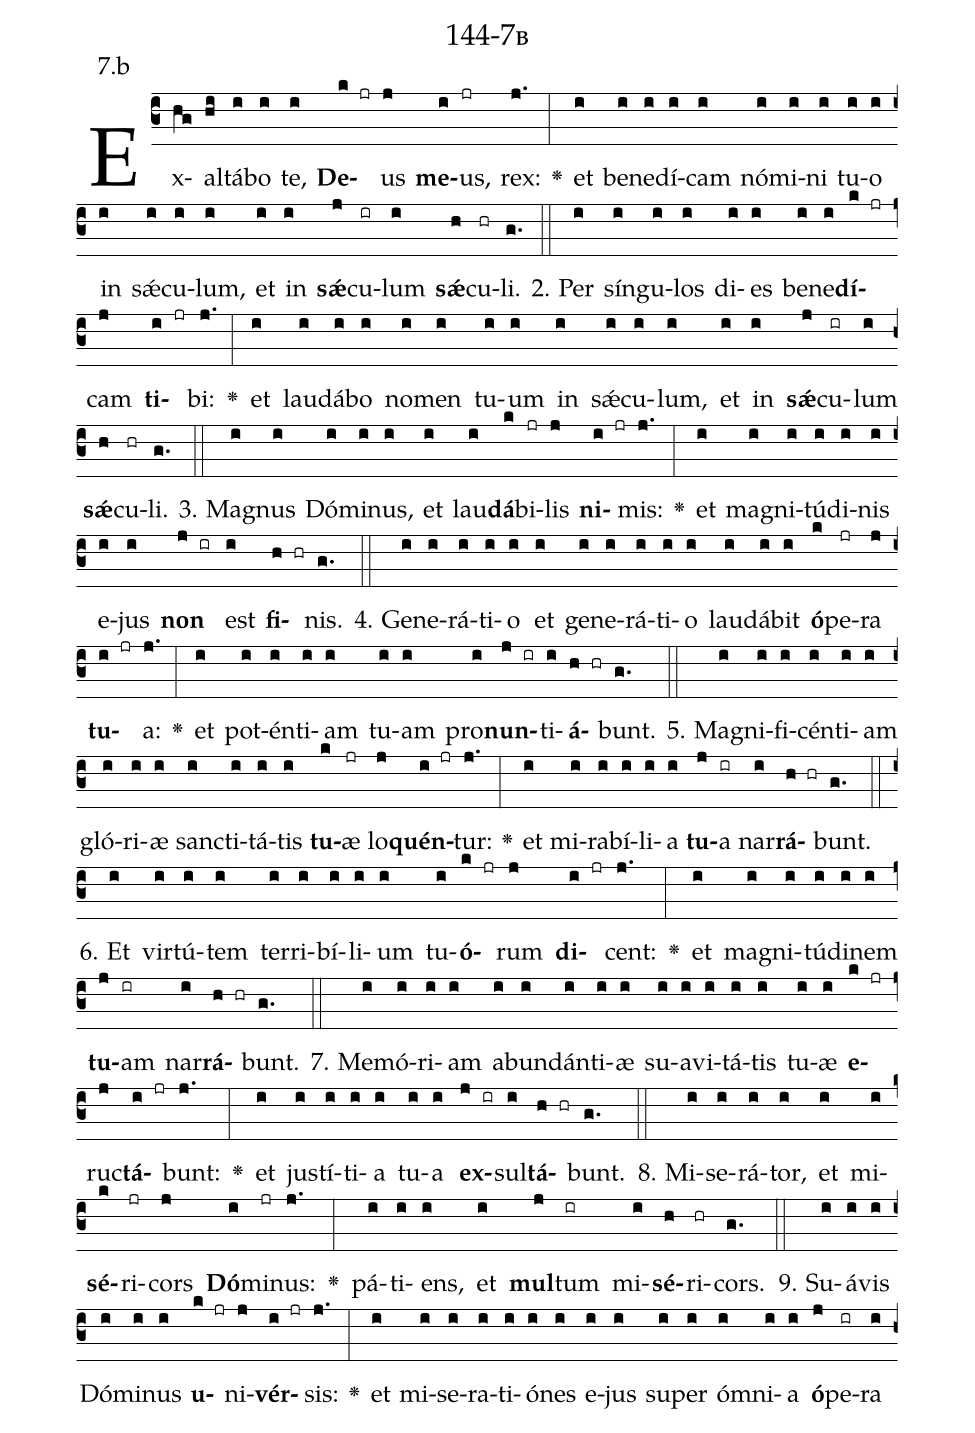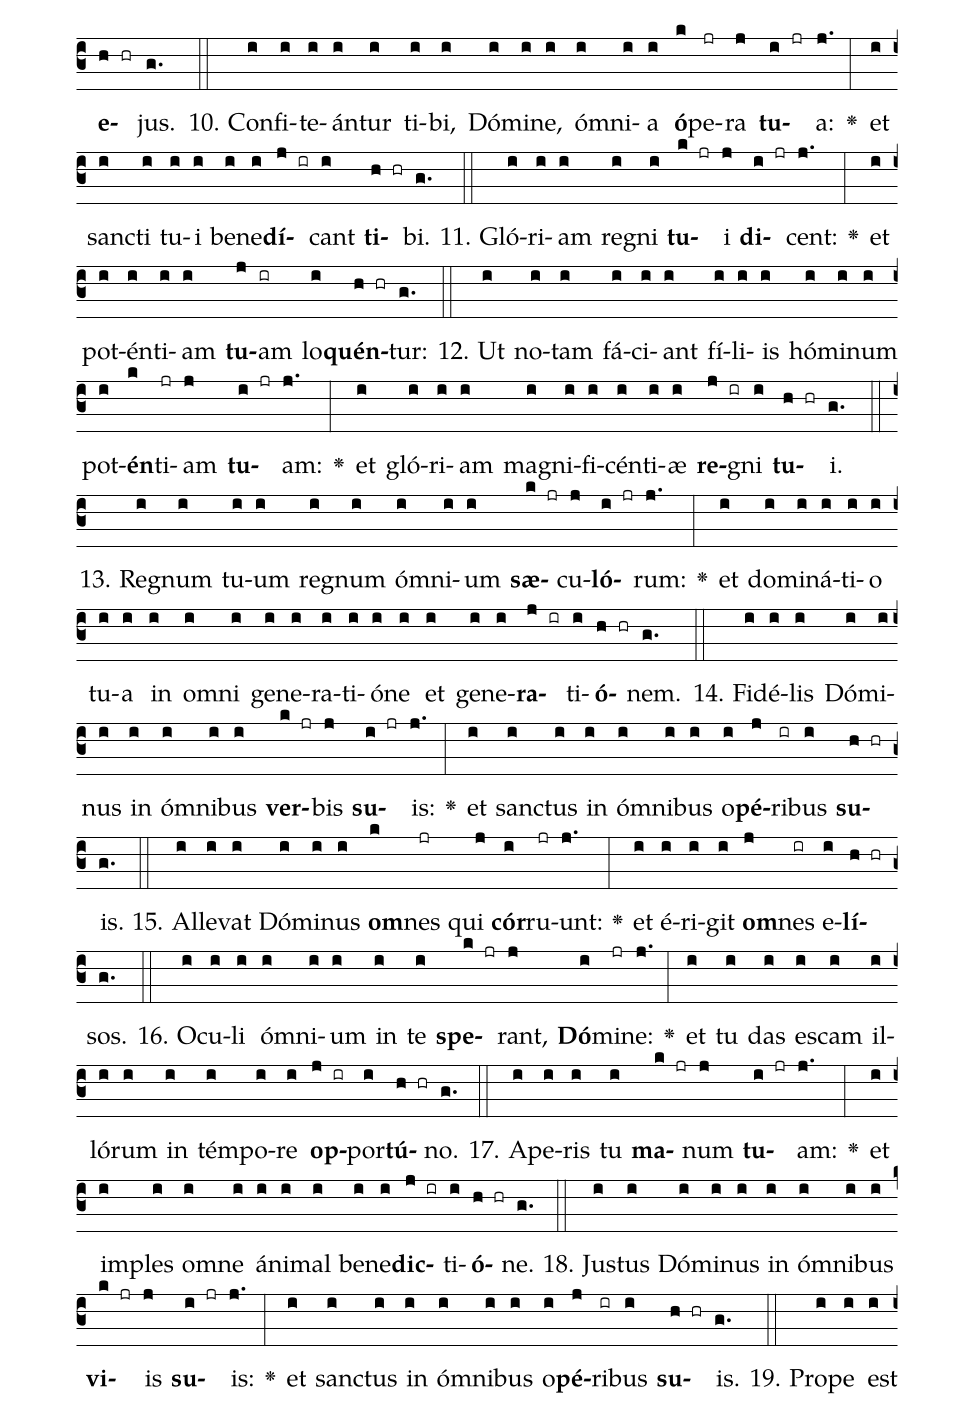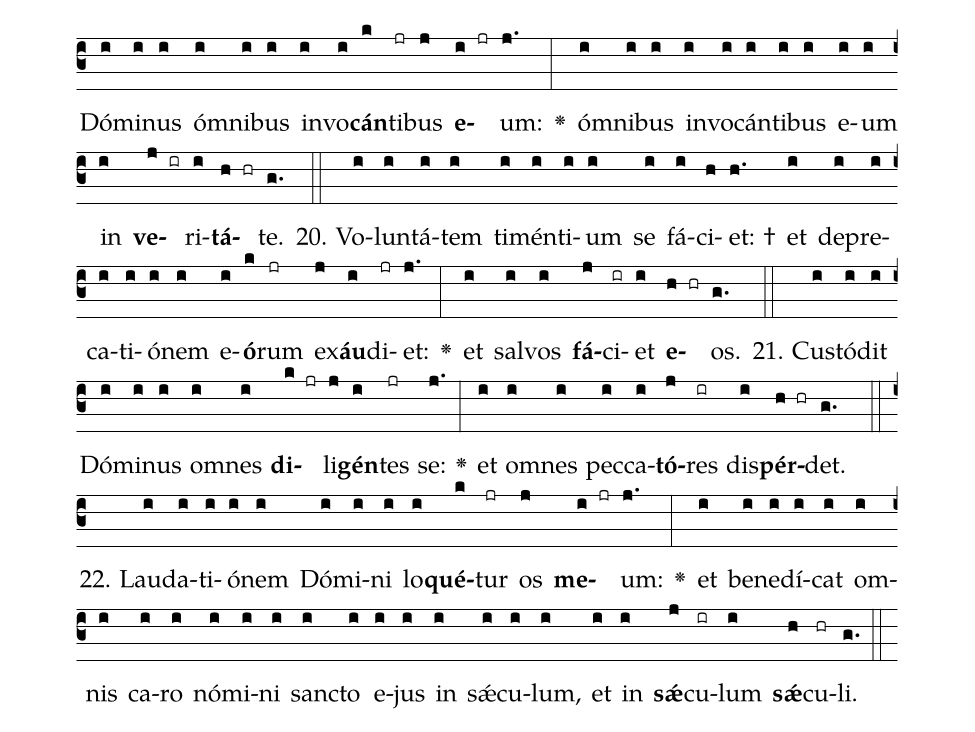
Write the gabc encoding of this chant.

name: 144-7b;
annotation: 7.b;
%%
(c3)Ex(hg)al(hi)tá(i)bo(i) te,(i) <b>De</b>(k jr)us(j) <b>me</b>(i)us,(jr) rex:(j.) <v>\greheightstar</v>(:) et(i) be(i)ne(i)dí(i)cam(i) nó(i)mi(i)ni(i) tu(i)o(i) in(i) sǽ(i)cu(i)lum,(i) et(i) in(i) <b>sǽ</b>(j)cu(ir)lum(i) <b>sǽ</b>(h)cu(hr)li.(g.) (::)
2. Per(i) sín(i)gu(i)los(i) di(i)es(i) be(i)ne(i)<b>dí</b>(k jr)cam(j) <b>ti</b>(i jr)bi:(j.) <v>\greheightstar</v>(:) et(i) lau(i)dá(i)bo(i) no(i)men(i) tu(i)um(i) in(i) sǽ(i)cu(i)lum,(i) et(i) in(i) <b>sǽ</b>(j)cu(ir)lum(i) <b>sǽ</b>(h)cu(hr)li.(g.) (::)
3. Ma(i)gnus(i) Dó(i)mi(i)nus,(i) et(i) lau(i)<b>dá</b>(k)bi(jr)lis(j) <b>ni</b>(i jr)mis:(j.) <v>\greheightstar</v>(:) et(i) ma(i)gni(i)tú(i)di(i)nis(i) e(i)jus(i) <b>non</b>(j ir) est(i) <b>fi</b>(h hr)nis.(g.) (::)
4. Ge(i)ne(i)rá(i)ti(i)o(i) et(i) ge(i)ne(i)rá(i)ti(i)o(i) lau(i)dá(i)bit(i) <b>ó</b>(k)pe(jr)ra(j) <b>tu</b>(i jr)a:(j.) <v>\greheightstar</v>(:) et(i) pot(i)én(i)ti(i)am(i) tu(i)am(i) pro(i)<b>nun</b>(j ir)ti(i)<b>á</b>(h hr)bunt.(g.) (::)
5. Ma(i)gni(i)fi(i)cén(i)ti(i)am(i) gló(i)ri(i)æ(i) sanc(i)ti(i)tá(i)tis(i) <b>tu</b>(k)æ(jr) lo(j)<b>quén</b>(i jr)tur:(j.) <v>\greheightstar</v>(:) et(i) mi(i)ra(i)bí(i)li(i)a(i) <b>tu</b>(j)a(ir) nar(i)<b>rá</b>(h hr)bunt.(g.) (::)
6. Et(i) vir(i)tú(i)tem(i) ter(i)ri(i)bí(i)li(i)um(i) tu(i)<b>ó</b>(k jr)rum(j) <b>di</b>(i jr)cent:(j.) <v>\greheightstar</v>(:) et(i) ma(i)gni(i)tú(i)di(i)nem(i) <b>tu</b>(j)am(ir) nar(i)<b>rá</b>(h hr)bunt.(g.) (::)
7. Me(i)mó(i)ri(i)am(i) ab(i)un(i)dán(i)ti(i)æ(i) su(i)a(i)vi(i)tá(i)tis(i) tu(i)æ(i) <b>e</b>(k jr)ruc(j)<b>tá</b>(i jr)bunt:(j.) <v>\greheightstar</v>(:) et(i) jus(i)tí(i)ti(i)a(i) tu(i)a(i) <b>ex</b>(j ir)sul(i)<b>tá</b>(h hr)bunt.(g.) (::)
8. Mi(i)se(i)rá(i)tor,(i) et(i) mi(i)<b>sé</b>(k)ri(jr)cors(j) <b>Dó</b>(i)mi(jr)nus:(j.) <v>\greheightstar</v>(:) pá(i)ti(i)ens,(i) et(i) <b>mul</b>(j)tum(ir) mi(i)<b>sé</b>(h)ri(hr)cors.(g.) (::)
9. Su(i)á(i)vis(i) Dó(i)mi(i)nus(i) <b>u</b>(k jr)ni(j)<b>vér</b>(i jr)sis:(j.) <v>\greheightstar</v>(:) et(i) mi(i)se(i)ra(i)ti(i)ó(i)nes(i) e(i)jus(i) su(i)per(i) óm(i)ni(i)a(i) <b>ó</b>(j)pe(ir)ra(i) <b>e</b>(h hr)jus.(g.) (::)
10. Con(i)fi(i)te(i)án(i)tur(i) ti(i)bi,(i) Dó(i)mi(i)ne,(i) óm(i)ni(i)a(i) <b>ó</b>(k)pe(jr)ra(j) <b>tu</b>(i jr)a:(j.) <v>\greheightstar</v>(:) et(i) sanc(i)ti(i) tu(i)i(i) be(i)ne(i)<b>dí</b>(j ir)cant(i) <b>ti</b>(h hr)bi.(g.) (::)
11. Gló(i)ri(i)am(i) re(i)gni(i) <b>tu</b>(k jr)i(j) <b>di</b>(i jr)cent:(j.) <v>\greheightstar</v>(:) et(i) pot(i)én(i)ti(i)am(i) <b>tu</b>(j)am(ir) lo(i)<b>quén</b>(h hr)tur:(g.) (::)
12. Ut(i) no(i)tam(i) fá(i)ci(i)ant(i) fí(i)li(i)is(i) hó(i)mi(i)num(i) pot(i)<b>én</b>(k)ti(jr)am(j) <b>tu</b>(i jr)am:(j.) <v>\greheightstar</v>(:) et(i) gló(i)ri(i)am(i) ma(i)gni(i)fi(i)cén(i)ti(i)æ(i) <b>re</b>(j ir)gni(i) <b>tu</b>(h hr)i.(g.) (::)
13. Re(i)gnum(i) tu(i)um(i) re(i)gnum(i) óm(i)ni(i)um(i) <b>sæ</b>(k jr)cu(j)<b>ló</b>(i jr)rum:(j.) <v>\greheightstar</v>(:) et(i) do(i)mi(i)ná(i)ti(i)o(i) tu(i)a(i) in(i) om(i)ni(i) ge(i)ne(i)ra(i)ti(i)ó(i)ne(i) et(i) ge(i)ne(i)<b>ra</b>(j ir)ti(i)<b>ó</b>(h hr)nem.(g.) (::)
14. Fi(i)dé(i)lis(i) Dó(i)mi(i)nus(i) in(i) óm(i)ni(i)bus(i) <b>ver</b>(k jr)bis(j) <b>su</b>(i jr)is:(j.) <v>\greheightstar</v>(:) et(i) sanc(i)tus(i) in(i) óm(i)ni(i)bus(i) o(i)<b>pé</b>(j)ri(ir)bus(i) <b>su</b>(h hr)is.(g.) (::)
15. Al(i)le(i)vat(i) Dó(i)mi(i)nus(i) <b>om</b>(k)nes(jr) qui(j) <b>cór</b>(i)ru(jr)unt:(j.) <v>\greheightstar</v>(:) et(i) é(i)ri(i)git(i) <b>om</b>(j)nes(ir) e(i)<b>lí</b>(h hr)sos.(g.) (::)
16. O(i)cu(i)li(i) óm(i)ni(i)um(i) in(i) te(i) <b>spe</b>(k jr)rant,(j) <b>Dó</b>(i)mi(jr)ne:(j.) <v>\greheightstar</v>(:) et(i) tu(i) das(i) es(i)cam(i) il(i)ló(i)rum(i) in(i) tém(i)po(i)re(i) <b>op</b>(j ir)por(i)<b>tú</b>(h hr)no.(g.) (::)
17. A(i)pe(i)ris(i) tu(i) <b>ma</b>(k jr)num(j) <b>tu</b>(i jr)am:(j.) <v>\greheightstar</v>(:) et(i) im(i)ples(i) om(i)ne(i) á(i)ni(i)mal(i) be(i)ne(i)<b>dic</b>(j ir)ti(i)<b>ó</b>(h hr)ne.(g.) (::)
18. Jus(i)tus(i) Dó(i)mi(i)nus(i) in(i) óm(i)ni(i)bus(i) <b>vi</b>(k jr)is(j) <b>su</b>(i jr)is:(j.) <v>\greheightstar</v>(:) et(i) sanc(i)tus(i) in(i) óm(i)ni(i)bus(i) o(i)<b>pé</b>(j)ri(ir)bus(i) <b>su</b>(h hr)is.(g.) (::)
19. Pro(i)pe(i) est(i) Dó(i)mi(i)nus(i) óm(i)ni(i)bus(i) in(i)vo(i)<b>cán</b>(k)ti(jr)bus(j) <b>e</b>(i jr)um:(j.) <v>\greheightstar</v>(:) óm(i)ni(i)bus(i) in(i)vo(i)cán(i)ti(i)bus(i) e(i)um(i) in(i) <b>ve</b>(j ir)ri(i)<b>tá</b>(h hr)te.(g.) (::)
20. Vo(i)lun(i)tá(i)tem(i) ti(i)mén(i)ti(i)um(i) se(i) fá(i)ci(h)et: †(h.) et(i) de(i)pre(i)ca(i)ti(i)ó(i)nem(i) e(i)<b>ó</b>(k)rum(jr) ex(j)<b>áu</b>(i)di(jr)et:(j.) <v>\greheightstar</v>(:) et(i) sal(i)vos(i) <b>fá</b>(j)ci(ir)et(i) <b>e</b>(h hr)os.(g.) (::)
21. Cus(i)tó(i)dit(i) Dó(i)mi(i)nus(i) om(i)nes(i) <b>di</b>(k jr)li(j)<b>gén</b>(i)tes(jr) se:(j.) <v>\greheightstar</v>(:) et(i) om(i)nes(i) pec(i)ca(i)<b>tó</b>(j)res(ir) dis(i)<b>pér</b>(h hr)det.(g.) (::)
22. Lau(i)da(i)ti(i)ó(i)nem(i) Dó(i)mi(i)ni(i) lo(i)<b>qué</b>(k)tur(jr) os(j) <b>me</b>(i jr)um:(j.) <v>\greheightstar</v>(:) et(i) be(i)ne(i)dí(i)cat(i) om(i)nis(i) ca(i)ro(i) nó(i)mi(i)ni(i) sanc(i)to(i) e(i)jus(i) in(i) sǽ(i)cu(i)lum,(i) et(i) in(i) <b>sǽ</b>(j)cu(ir)lum(i) <b>sǽ</b>(h)cu(hr)li.(g.) (::)
